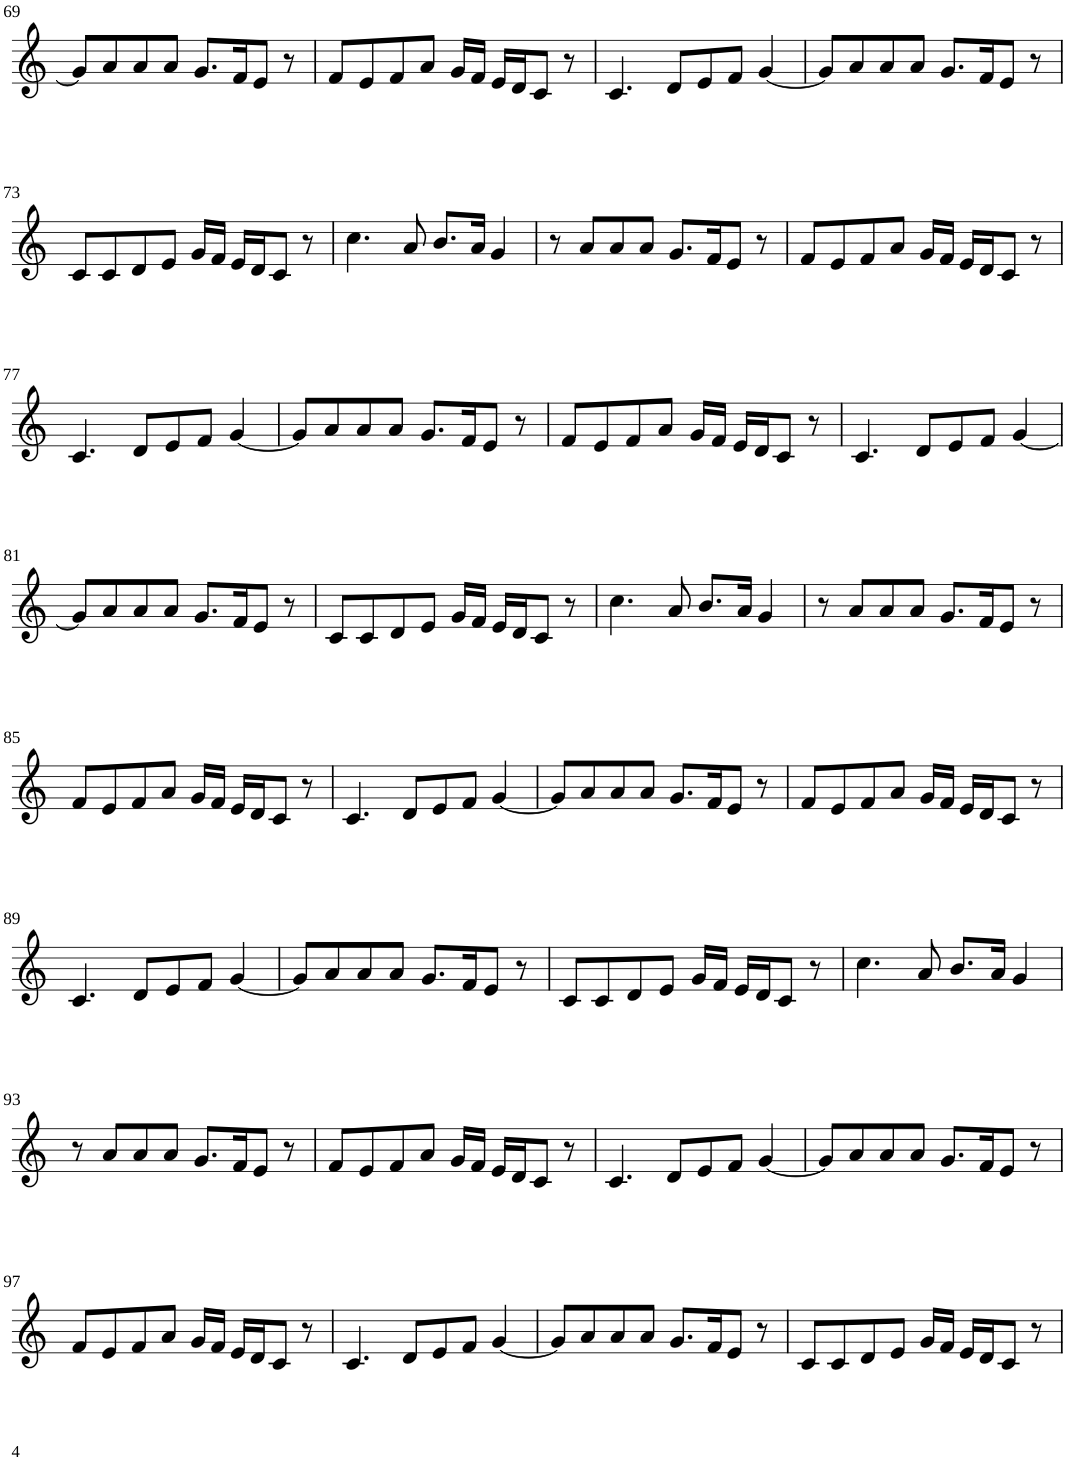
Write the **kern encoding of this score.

**kern
*part1
*staff1
*I"Violin
!!LO:PB:g=z
*clefG2
*k[]
*M8/8
=69
8g/L]
8a/
8a/
8a/J
8.g/L
16f/K
8e/J
8r
=70
8f/L
8e/
8f/
8a/J
16g/LL
16f/JJ
16e/LL
16d/J
8c/J
8r
=71
4.c/
8d/L
8e/
8f/J
[4g/
=72
8g/L]
8a/
8a/
8a/J
8.g/L
16f/K
8e/J
8r
!!LO:LB:g=z
=73
8c/L
8c/
8d/
8e/J
16g/LL
16f/JJ
16e/LL
16d/J
8c/J
8r
=74
4.cc\
8a/
8.b/L
16a/Jk
4g/
=75
8r
8a/L
8a/
8a/J
8.g/L
16f/K
8e/J
8r
=76
8f/L
8e/
8f/
8a/J
16g/LL
16f/JJ
16e/LL
16d/J
8c/J
8r
!!LO:LB:g=z
=77
4.c/
8d/L
8e/
8f/J
[4g/
=78
8g/L]
8a/
8a/
8a/J
8.g/L
16f/K
8e/J
8r
=79
8f/L
8e/
8f/
8a/J
16g/LL
16f/JJ
16e/LL
16d/J
8c/J
8r
=80
4.c/
8d/L
8e/
8f/J
[4g/
!!LO:LB:g=z
=81
8g/L]
8a/
8a/
8a/J
8.g/L
16f/K
8e/J
8r
=82
8c/L
8c/
8d/
8e/J
16g/LL
16f/JJ
16e/LL
16d/J
8c/J
8r
=83
4.cc\
8a/
8.b/L
16a/Jk
4g/
=84
8r
8a/L
8a/
8a/J
8.g/L
16f/K
8e/J
8r
!!LO:LB:g=z
=85
8f/L
8e/
8f/
8a/J
16g/LL
16f/JJ
16e/LL
16d/J
8c/J
8r
=86
4.c/
8d/L
8e/
8f/J
[4g/
=87
8g/L]
8a/
8a/
8a/J
8.g/L
16f/K
8e/J
8r
=88
8f/L
8e/
8f/
8a/J
16g/LL
16f/JJ
16e/LL
16d/J
8c/J
8r
!!LO:LB:g=z
=89
4.c/
8d/L
8e/
8f/J
[4g/
=90
8g/L]
8a/
8a/
8a/J
8.g/L
16f/K
8e/J
8r
=91
8c/L
8c/
8d/
8e/J
16g/LL
16f/JJ
16e/LL
16d/J
8c/J
8r
=92
4.cc\
8a/
8.b/L
16a/Jk
4g/
!!LO:LB:g=z
=93
8r
8a/L
8a/
8a/J
8.g/L
16f/K
8e/J
8r
=94
8f/L
8e/
8f/
8a/J
16g/LL
16f/JJ
16e/LL
16d/J
8c/J
8r
=95
4.c/
8d/L
8e/
8f/J
[4g/
=96
8g/L]
8a/
8a/
8a/J
8.g/L
16f/K
8e/J
8r
!!LO:LB:g=z
=97
8f/L
8e/
8f/
8a/J
16g/LL
16f/JJ
16e/LL
16d/J
8c/J
8r
=98
4.c/
8d/L
8e/
8f/J
[4g/
=99
8g/L]
8a/
8a/
8a/J
8.g/L
16f/K
8e/J
8r
=100
8c/L
8c/
8d/
8e/J
16g/LL
16f/JJ
16e/LL
16d/J
8c/J
8r
=
*-
